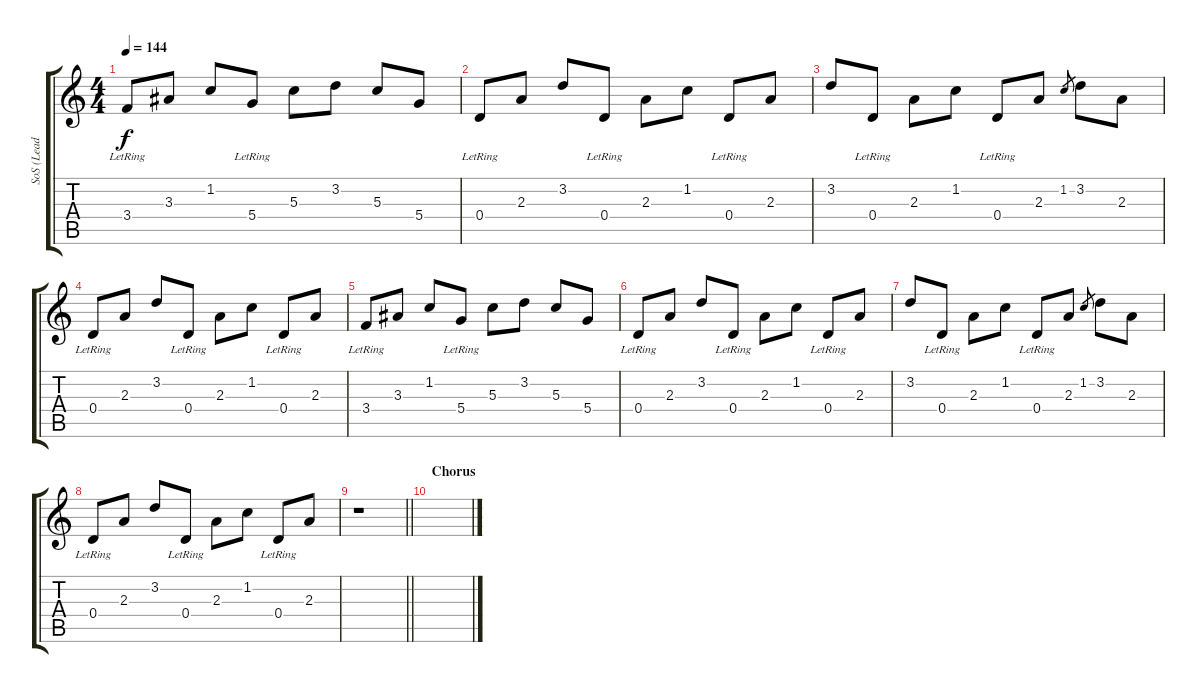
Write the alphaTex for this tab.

\track ("SoS (Lead Clean Guitar)" "SoS (Lead ") {instrument electricguitarmuted}
\staff {score tabs}
\tuning (E4 B3 G3 D3 A2 E2) {hide}
\ts (4 4)
\tempo 144
\clef g2
\ks c
3.4{lr}.8{dy f} 3.3.8 1.2.8 5.4{lr}.8 5.3.8 3.2.8 5.3.8 5.4.8 |
0.4{lr}.8 2.3.8 3.2.8 0.4{lr}.8 2.3.8 1.2.8 0.4{lr}.8 2.3.8 |
3.2.8 0.4{lr}.8 2.3.8 1.2.8 0.4{lr}.8 2.3.8 1.2.8{gr} 3.2.8 2.3.8 |
0.4{lr}.8 2.3.8 3.2.8 0.4{lr}.8 2.3.8 1.2.8 0.4{lr}.8 2.3.8 |
3.4{lr}.8 3.3.8 1.2.8 5.4{lr}.8 5.3.8 3.2.8 5.3.8 5.4.8 |
0.4{lr}.8 2.3.8 3.2.8 0.4{lr}.8 2.3.8 1.2.8 0.4{lr}.8 2.3.8 |
3.2.8 0.4{lr}.8 2.3.8 1.2.8 0.4{lr}.8 2.3.8 1.2.8{gr} 3.2.8 2.3.8 |
0.4{lr}.8 2.3.8 3.2.8 0.4{lr}.8 2.3.8 1.2.8 0.4{lr}.8 2.3.8 |
\barLineRight lightlight
r.1 |
\section ("" "Chorus")
